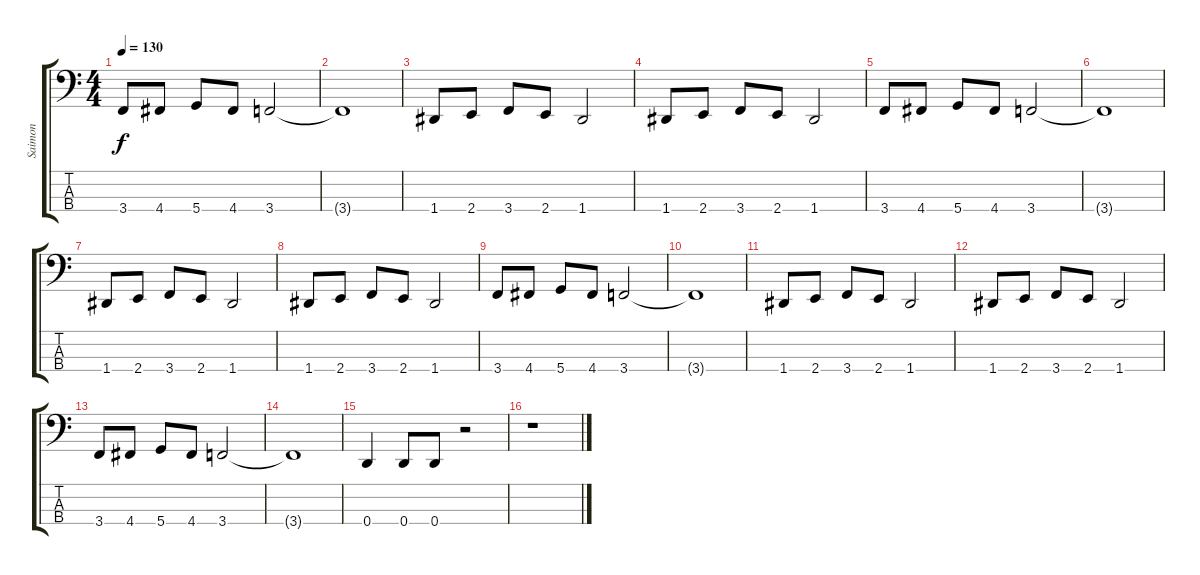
\track ("Saimon" "Saimon") {instrument electricbassfinger}
\staff {score tabs}
\tuning (F2 C2 G1 D1) {hide}
\ts (4 4)
\tempo 130
\clef f4
\ks c
3.4.8{dy f} 4.4.8 5.4.8 4.4.8 3.4.2 |
3.4{t}.1 |
1.4.8 2.4.8 3.4.8 2.4.8 1.4.2 |
1.4.8 2.4.8 3.4.8 2.4.8 1.4.2 |
3.4.8 4.4.8 5.4.8 4.4.8 3.4.2 |
3.4{t}.1 |
1.4.8 2.4.8 3.4.8 2.4.8 1.4.2 |
1.4.8 2.4.8 3.4.8 2.4.8 1.4.2 |
3.4.8 4.4.8 5.4.8 4.4.8 3.4.2 |
3.4{t}.1 |
1.4.8 2.4.8 3.4.8 2.4.8 1.4.2 |
1.4.8 2.4.8 3.4.8 2.4.8 1.4.2 |
3.4.8 4.4.8 5.4.8 4.4.8 3.4.2 |
3.4{t}.1 |
0.4.4 0.4.8 0.4.8 r.2 |
r.1
